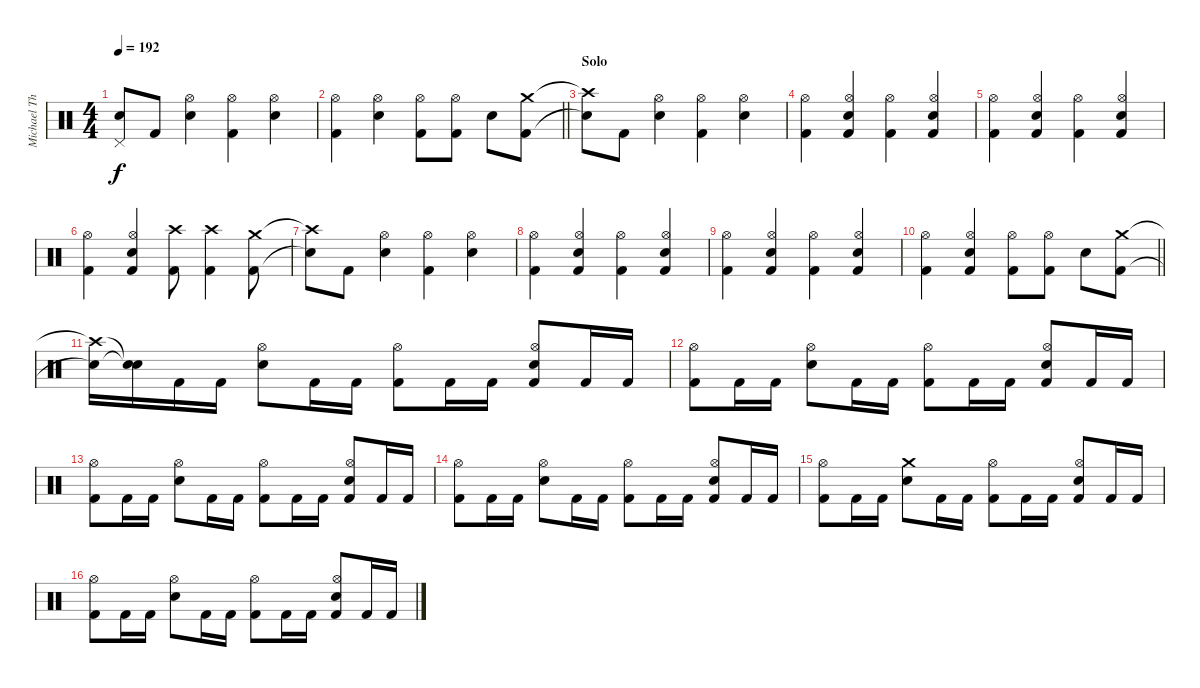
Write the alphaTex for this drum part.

\track ("Michael Thomas" "Michael Th") {instrument percussion}
\staff {score}
\articulation defaults
\ts (4 4)
\tempo 192
\clef neutral
\ks c
("Pedal Hi-Hat (hit)"{t} "Snare (hit)"{t}).8{dy f} "Kick (hit) 2".8 ("Hi-Hat (open)" "Electric Snare (hit)").4 ("Hi-Hat (open)" "Kick (hit) 2").4 ("Hi-Hat (open)" "Electric Snare (hit)").4 |
\barLineRight lightlight
("Hi-Hat (open)" "Kick (hit) 2").4 ("Hi-Hat (open)" "Electric Snare (hit)").4 ("Hi-Hat (open)" "Kick (hit) 2").8 ("Hi-Hat (open)" "Kick (hit) 2").8 "Electric Snare (hit)".8 ("Crash medium (hit)" "Kick (hit) 2").8 |
\section ("" "Solo")
("Crash high (hit)"{t} "Snare (hit)"{t}).8 "Kick (hit) 2".8 ("Hi-Hat (open)" "Electric Snare (hit)").4 ("Hi-Hat (open)" "Kick (hit) 2").4 ("Hi-Hat (open)" "Electric Snare (hit)").4 |
("Hi-Hat (open)" "Kick (hit) 2").4 ("Hi-Hat (open)" "Electric Snare (hit)" "Kick (hit) 2").4 ("Hi-Hat (open)" "Kick (hit) 2").4 ("Hi-Hat (open)" "Electric Snare (hit)" "Kick (hit) 2").4 |
("Hi-Hat (open)" "Kick (hit) 2").4 ("Hi-Hat (open)" "Electric Snare (hit)" "Kick (hit) 2").4 ("Hi-Hat (open)" "Kick (hit) 2").4 ("Hi-Hat (open)" "Electric Snare (hit)" "Kick (hit) 2").4 |
("Hi-Hat (open)" "Kick (hit) 2").4 ("Hi-Hat (open)" "Electric Snare (hit)" "Kick (hit) 2").4 ("Crash high (hit)" "Kick (hit) 2").8 ("Crash high (hit)" "Kick (hit) 2").4 ("Crash medium (hit)" "Kick (hit) 2").8 |
("Crash high (hit)"{t} "Snare (hit)"{t}).8 "Kick (hit) 2".8 ("Hi-Hat (open)" "Electric Snare (hit)").4 ("Hi-Hat (open)" "Kick (hit) 2").4 ("Hi-Hat (open)" "Electric Snare (hit)").4 |
("Hi-Hat (open)" "Kick (hit) 2").4 ("Hi-Hat (open)" "Electric Snare (hit)" "Kick (hit) 2").4 ("Hi-Hat (open)" "Kick (hit) 2").4 ("Hi-Hat (open)" "Electric Snare (hit)" "Kick (hit) 2").4 |
("Hi-Hat (open)" "Kick (hit) 2").4 ("Hi-Hat (open)" "Electric Snare (hit)" "Kick (hit) 2").4 ("Hi-Hat (open)" "Kick (hit) 2").4 ("Hi-Hat (open)" "Electric Snare (hit)" "Kick (hit) 2").4 |
\barLineRight lightlight
("Hi-Hat (open)" "Kick (hit) 2").4 ("Hi-Hat (open)" "Electric Snare (hit)" "Kick (hit) 2").4 ("Hi-Hat (open)" "Kick (hit) 2").8 ("Hi-Hat (open)" "Kick (hit) 2").8 "Electric Snare (hit)".8 ("Crash medium (hit)" "Kick (hit) 2").8 |
("Crash high (hit)"{t} "Snare (hit)"{t}).16 ("Snare (hit)"{t} "Snare (hit)"{t}).16 "Kick (hit) 2".16 "Kick (hit) 2".16 ("Hi-Hat (open)" "Electric Snare (hit)").8 "Kick (hit) 2".16 "Kick (hit) 2".16 ("Hi-Hat (open)" "Kick (hit) 2").8 "Kick (hit) 2".16 "Kick (hit) 2".16 ("Hi-Hat (open)" "Electric Snare (hit)" "Kick (hit) 2").8 "Kick (hit) 2".16 "Kick (hit) 2".16 |
("Hi-Hat (open)" "Kick (hit) 2").8 "Kick (hit) 2".16 "Kick (hit) 2".16 ("Hi-Hat (open)" "Electric Snare (hit)").8 "Kick (hit) 2".16 "Kick (hit) 2".16 ("Hi-Hat (open)" "Kick (hit) 2").8 "Kick (hit) 2".16 "Kick (hit) 2".16 ("Hi-Hat (open)" "Electric Snare (hit)" "Kick (hit) 2").8 "Kick (hit) 2".16 "Kick (hit) 2".16 |
("Hi-Hat (open)" "Kick (hit) 2").8 "Kick (hit) 2".16 "Kick (hit) 2".16 ("Hi-Hat (open)" "Electric Snare (hit)").8 "Kick (hit) 2".16 "Kick (hit) 2".16 ("Hi-Hat (open)" "Kick (hit) 2").8 "Kick (hit) 2".16 "Kick (hit) 2".16 ("Hi-Hat (open)" "Electric Snare (hit)" "Kick (hit) 2").8 "Kick (hit) 2".16 "Kick (hit) 2".16 |
("Hi-Hat (open)" "Kick (hit) 2").8 "Kick (hit) 2".16 "Kick (hit) 2".16 ("Hi-Hat (open)" "Electric Snare (hit)").8 "Kick (hit) 2".16 "Kick (hit) 2".16 ("Hi-Hat (open)" "Kick (hit) 2").8 "Kick (hit) 2".16 "Kick (hit) 2".16 ("Hi-Hat (open)" "Electric Snare (hit)" "Kick (hit) 2").8 "Kick (hit) 2".16 "Kick (hit) 2".16 |
("Hi-Hat (open)" "Kick (hit) 2").8 "Kick (hit) 2".16 "Kick (hit) 2".16 ("Crash medium (hit)" "Electric Snare (hit)").8 "Kick (hit) 2".16 "Kick (hit) 2".16 ("Hi-Hat (open)" "Kick (hit) 2").8 "Kick (hit) 2".16 "Kick (hit) 2".16 ("Hi-Hat (open)" "Electric Snare (hit)" "Kick (hit) 2").8 "Kick (hit) 2".16 "Kick (hit) 2".16 |
("Hi-Hat (open)" "Kick (hit) 2").8 "Kick (hit) 2".16 "Kick (hit) 2".16 ("Hi-Hat (open)" "Electric Snare (hit)").8 "Kick (hit) 2".16 "Kick (hit) 2".16 ("Hi-Hat (open)" "Kick (hit) 2").8 "Kick (hit) 2".16 "Kick (hit) 2".16 ("Hi-Hat (open)" "Electric Snare (hit)" "Kick (hit) 2").8 "Kick (hit) 2".16 "Kick (hit) 2".16
